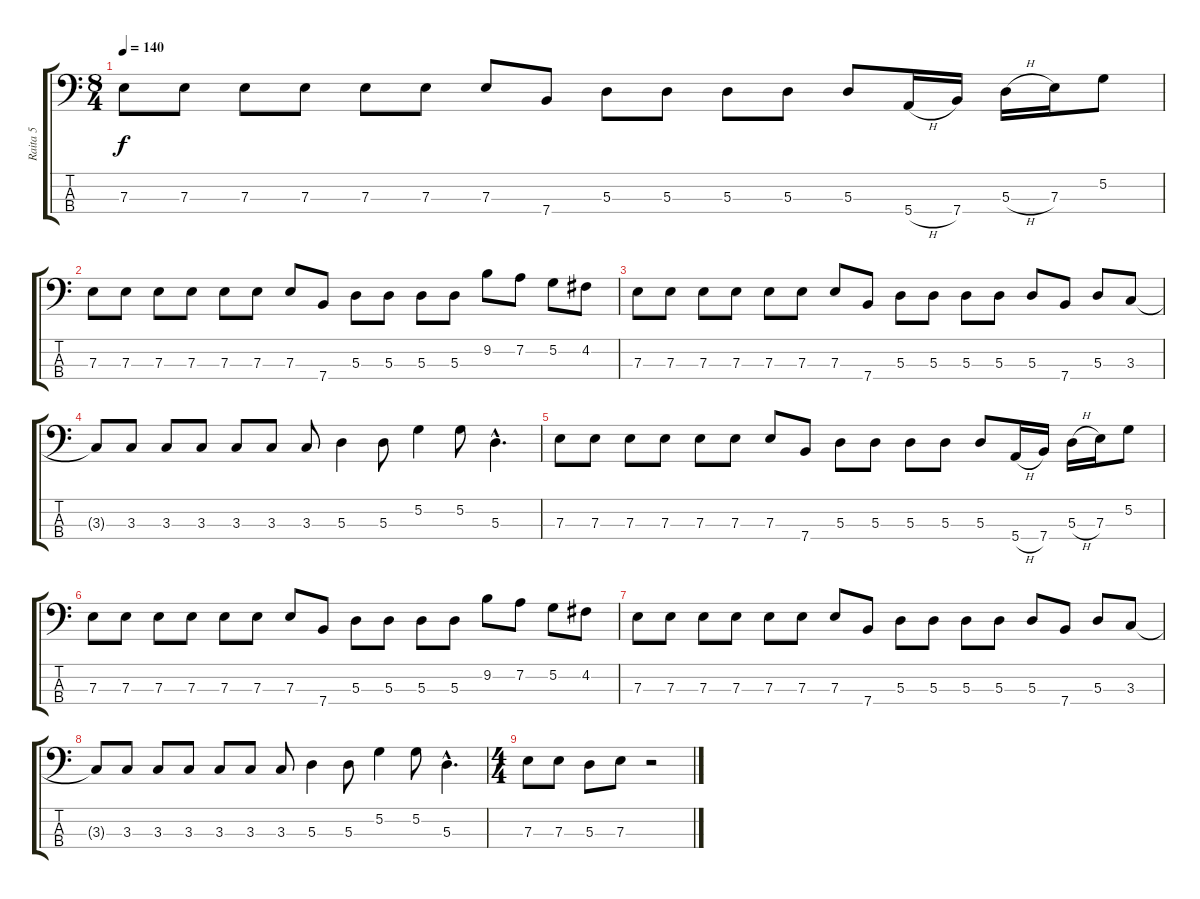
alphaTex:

\track ("Raita 5" "Raita 5") {instrument electricbassfinger}
\staff {score tabs}
\tuning (G2 D2 A1 E1) {hide}
\ts (8 4)
\tempo 140
\clef f4
\ks c
7.3.8{dy f} 7.3.8 7.3.8 7.3.8 7.3.8 7.3.8 7.3.8 7.4.8 5.3.8 5.3.8 5.3.8 5.3.8 5.3.8 5.4{h}.16 7.4.16 5.3{h}.16 7.3.16 5.2.8 |
7.3.8 7.3.8 7.3.8 7.3.8 7.3.8 7.3.8 7.3.8 7.4.8 5.3.8 5.3.8 5.3.8 5.3.8 9.2.8 7.2.8 5.2.8 4.2.8 |
7.3.8 7.3.8 7.3.8 7.3.8 7.3.8 7.3.8 7.3.8 7.4.8 5.3.8 5.3.8 5.3.8 5.3.8 5.3.8 7.4.8 5.3.8 3.3.8 |
3.3{t}.8 3.3.8 3.3.8 3.3.8 3.3.8 3.3.8 3.3.8 5.3.4 5.3.8 5.2.4 5.2.8 5.3{hac}.4{d} |
7.3.8 7.3.8 7.3.8 7.3.8 7.3.8 7.3.8 7.3.8 7.4.8 5.3.8 5.3.8 5.3.8 5.3.8 5.3.8 5.4{h}.16 7.4.16 5.3{h}.16 7.3.16 5.2.8 |
7.3.8 7.3.8 7.3.8 7.3.8 7.3.8 7.3.8 7.3.8 7.4.8 5.3.8 5.3.8 5.3.8 5.3.8 9.2.8 7.2.8 5.2.8 4.2.8 |
7.3.8 7.3.8 7.3.8 7.3.8 7.3.8 7.3.8 7.3.8 7.4.8 5.3.8 5.3.8 5.3.8 5.3.8 5.3.8 7.4.8 5.3.8 3.3.8 |
3.3{t}.8 3.3.8 3.3.8 3.3.8 3.3.8 3.3.8 3.3.8 5.3.4 5.3.8 5.2.4 5.2.8 5.3{hac}.4{d} |
\ts (4 4)
7.3.8 7.3.8 5.3.8 7.3.8 r.2
